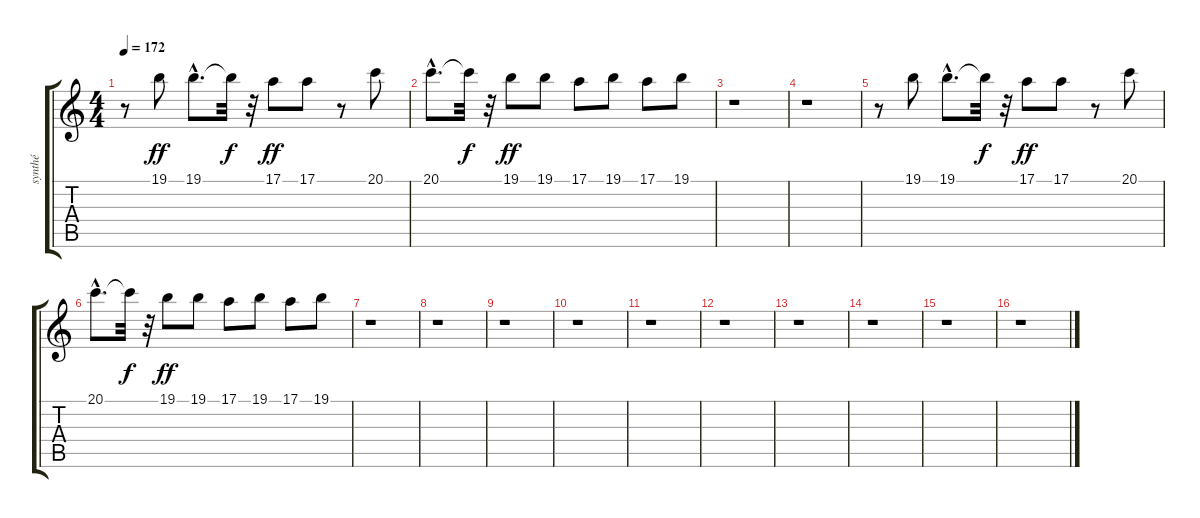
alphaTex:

\track ("synthé" "synthé") {instrument pad1newage}
\staff {score tabs}
\tuning (E4 B3 G3 D3 A2 E2) {hide}
\ts (4 4)
\tempo 172
\clef g2
\ks c
r.8{dy ff} 19.1.8 19.1{hac}.8{d} 19.1{t}.32{dy f} r.32 17.1.8{dy ff} 17.1.8 r.8 20.1.8 |
20.1{hac}.8{d} 20.1{t}.32{dy f} r.32 19.1.8{dy ff} 19.1.8 17.1.8 19.1.8 17.1.8 19.1.8 |
r.1 |
r.1 |
r.8 19.1.8 19.1{hac}.8{d} 19.1{t}.32{dy f} r.32 17.1.8{dy ff} 17.1.8 r.8 20.1.8 |
20.1{hac}.8{d} 20.1{t}.32{dy f} r.32 19.1.8{dy ff} 19.1.8 17.1.8 19.1.8 17.1.8 19.1.8 |
r.1 |
r.1 |
r.1 |
r.1 |
r.1 |
r.1 |
r.1 |
r.1 |
r.1 |
r.1
